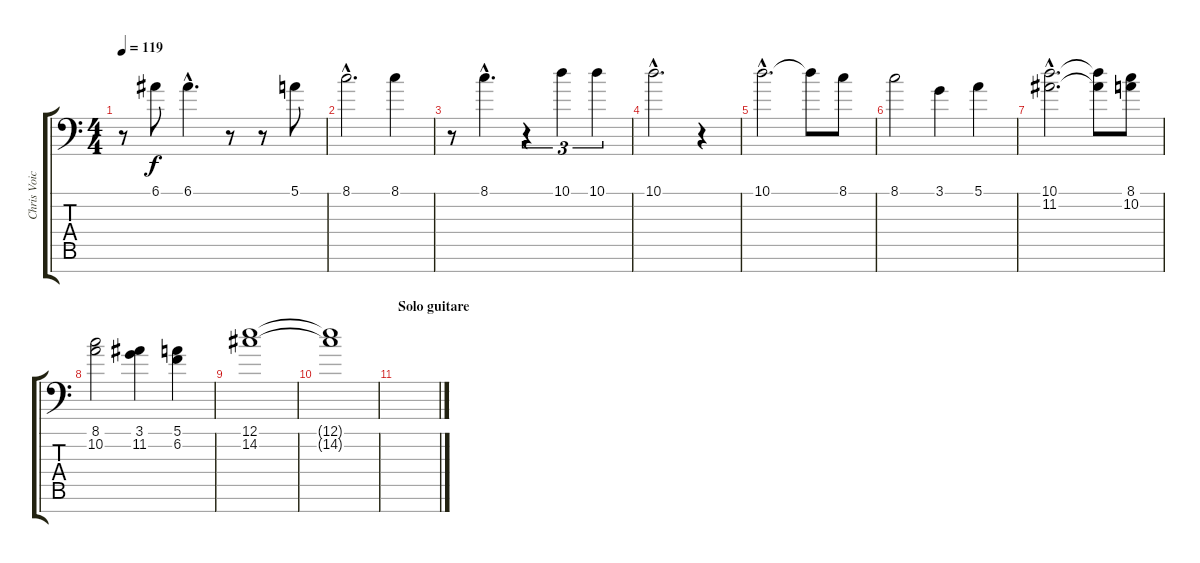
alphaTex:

\track ("Chris Voice" "Chris Voic") {instrument viola}
\staff {score tabs}
\tuning (E4 B3 G3 D3 A2 E2 C-1) {hide}
\ts (4 4)
\tempo 119
\clef f4
\ks c
r.8{dy f} 6.1.8 6.1{hac}.4{d} r.8 r.8 5.1.8 |
8.1{hac}.2{d} 8.1.4 |
r.8 8.1{hac}.4{d} r.4{tu (3 2)} 10.1.4{tu (3 2)} 10.1.4{tu (3 2)} |
10.1{hac}.2{d} r.4 |
10.1{hac}.2{d} 10.1{t}.8 8.1.8 |
8.1.2 3.1.4 5.1.4 |
(10.1{hac} 11.2{hac}).2{d} (10.1{t} 11.2{t}).8 (8.1 10.2).8 |
(8.1 10.2).2 (3.1 11.2).4 (5.1 6.2).4 |
(12.1 14.2).1 |
(12.1{t} 14.2{t}).1 |
\section ("" "Solo guitare")
